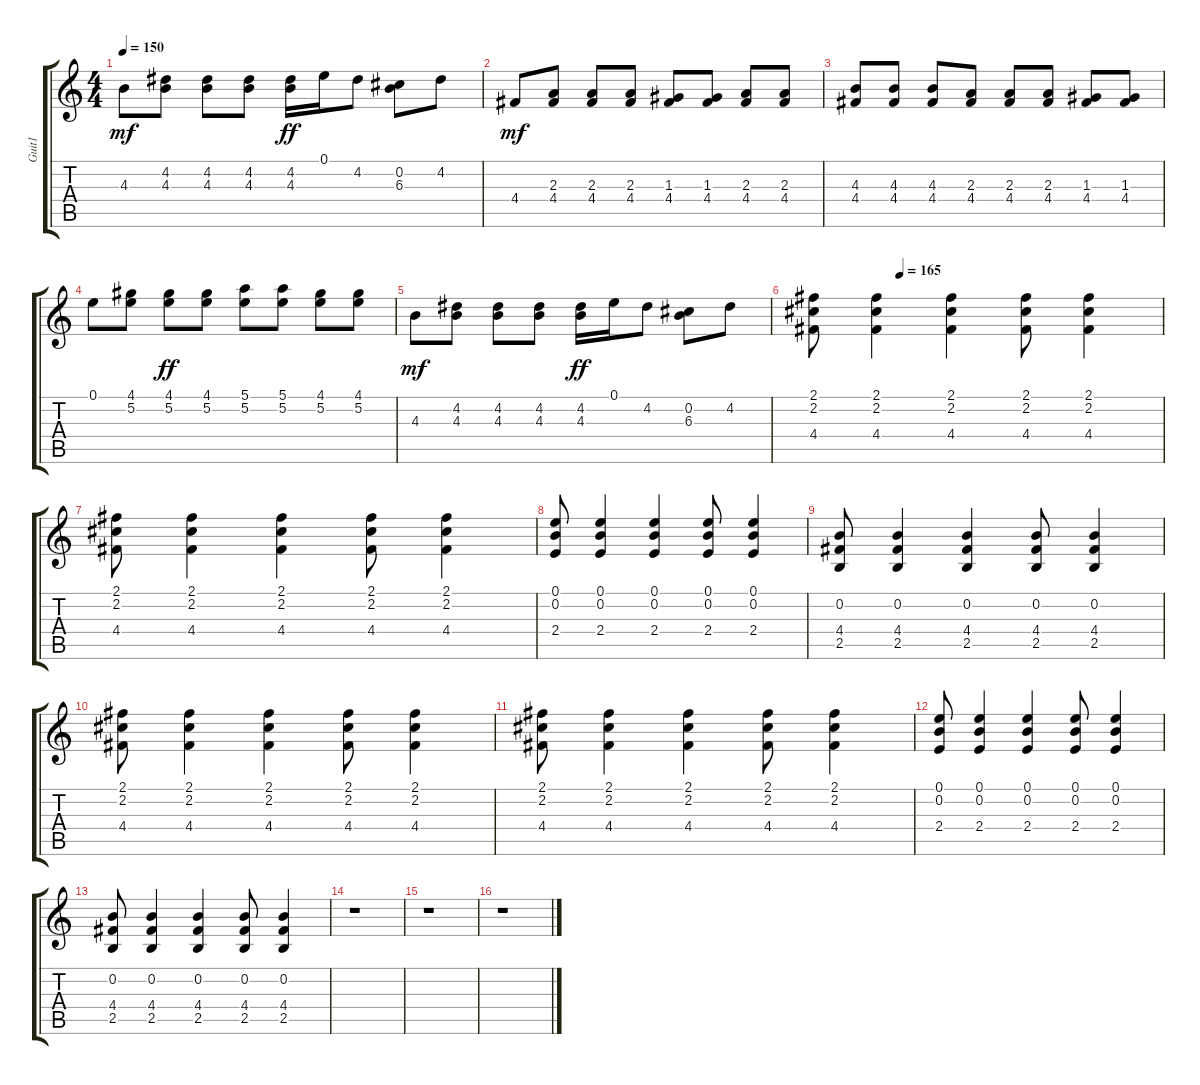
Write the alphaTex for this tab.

\track ("Guit1" "Guit1") {instrument distortionguitar}
\staff {score tabs}
\tuning (E4 B3 G3 D3 A2 E2) {hide}
\ts (4 4)
\tempo 150
\clef g2
\ks c
4.3.8{dy mf} (4.2 4.3).8 (4.2 4.3).8 (4.2 4.3).8 (4.2 4.3).16{dy ff} 0.1.16 4.2.8 (0.2 6.3).8 4.2.8 |
4.4.8{dy mf} (2.3 4.4).8 (2.3 4.4).8 (2.3 4.4).8 (1.3 4.4).8 (1.3 4.4).8 (2.3 4.4).8 (2.3 4.4).8 |
(4.3 4.4).8 (4.3 4.4).8 (4.3 4.4).8 (2.3 4.4).8 (2.3 4.4).8 (2.3 4.4).8 (1.3 4.4).8 (1.3 4.4).8 |
0.1.8 (4.1 5.2).8 (4.1 5.2).8{dy ff} (4.1 5.2).8 (5.1 5.2).8 (5.1 5.2).8 (4.1 5.2).8 (4.1 5.2).8 |
4.3.8{dy mf} (4.2 4.3).8 (4.2 4.3).8 (4.2 4.3).8 (4.2 4.3).16{dy ff} 0.1.16 4.2.8 (0.2 6.3).8 4.2.8 |
\tempo (165 0.25)
(2.1 2.2 4.4).8 (2.1 2.2 4.4).4 (2.1 2.2 4.4).4 (2.1 2.2 4.4).8 (2.1 2.2 4.4).4 |
(2.1 2.2 4.4).8 (2.1 2.2 4.4).4 (2.1 2.2 4.4).4 (2.1 2.2 4.4).8 (2.1 2.2 4.4).4 |
(0.1 0.2 2.4).8 (0.1 0.2 2.4).4 (0.1 0.2 2.4).4 (0.1 0.2 2.4).8 (0.1 0.2 2.4).4 |
(0.2 4.4 2.5).8 (0.2 4.4 2.5).4 (0.2 4.4 2.5).4 (0.2 4.4 2.5).8 (0.2 4.4 2.5).4 |
(2.1 2.2 4.4).8 (2.1 2.2 4.4).4 (2.1 2.2 4.4).4 (2.1 2.2 4.4).8 (2.1 2.2 4.4).4 |
(2.1 2.2 4.4).8 (2.1 2.2 4.4).4 (2.1 2.2 4.4).4 (2.1 2.2 4.4).8 (2.1 2.2 4.4).4 |
(0.1 0.2 2.4).8 (0.1 0.2 2.4).4 (0.1 0.2 2.4).4 (0.1 0.2 2.4).8 (0.1 0.2 2.4).4 |
(0.2 4.4 2.5).8 (0.2 4.4 2.5).4 (0.2 4.4 2.5).4 (0.2 4.4 2.5).8 (0.2 4.4 2.5).4 |
r.1 |
r.1 |
r.1
